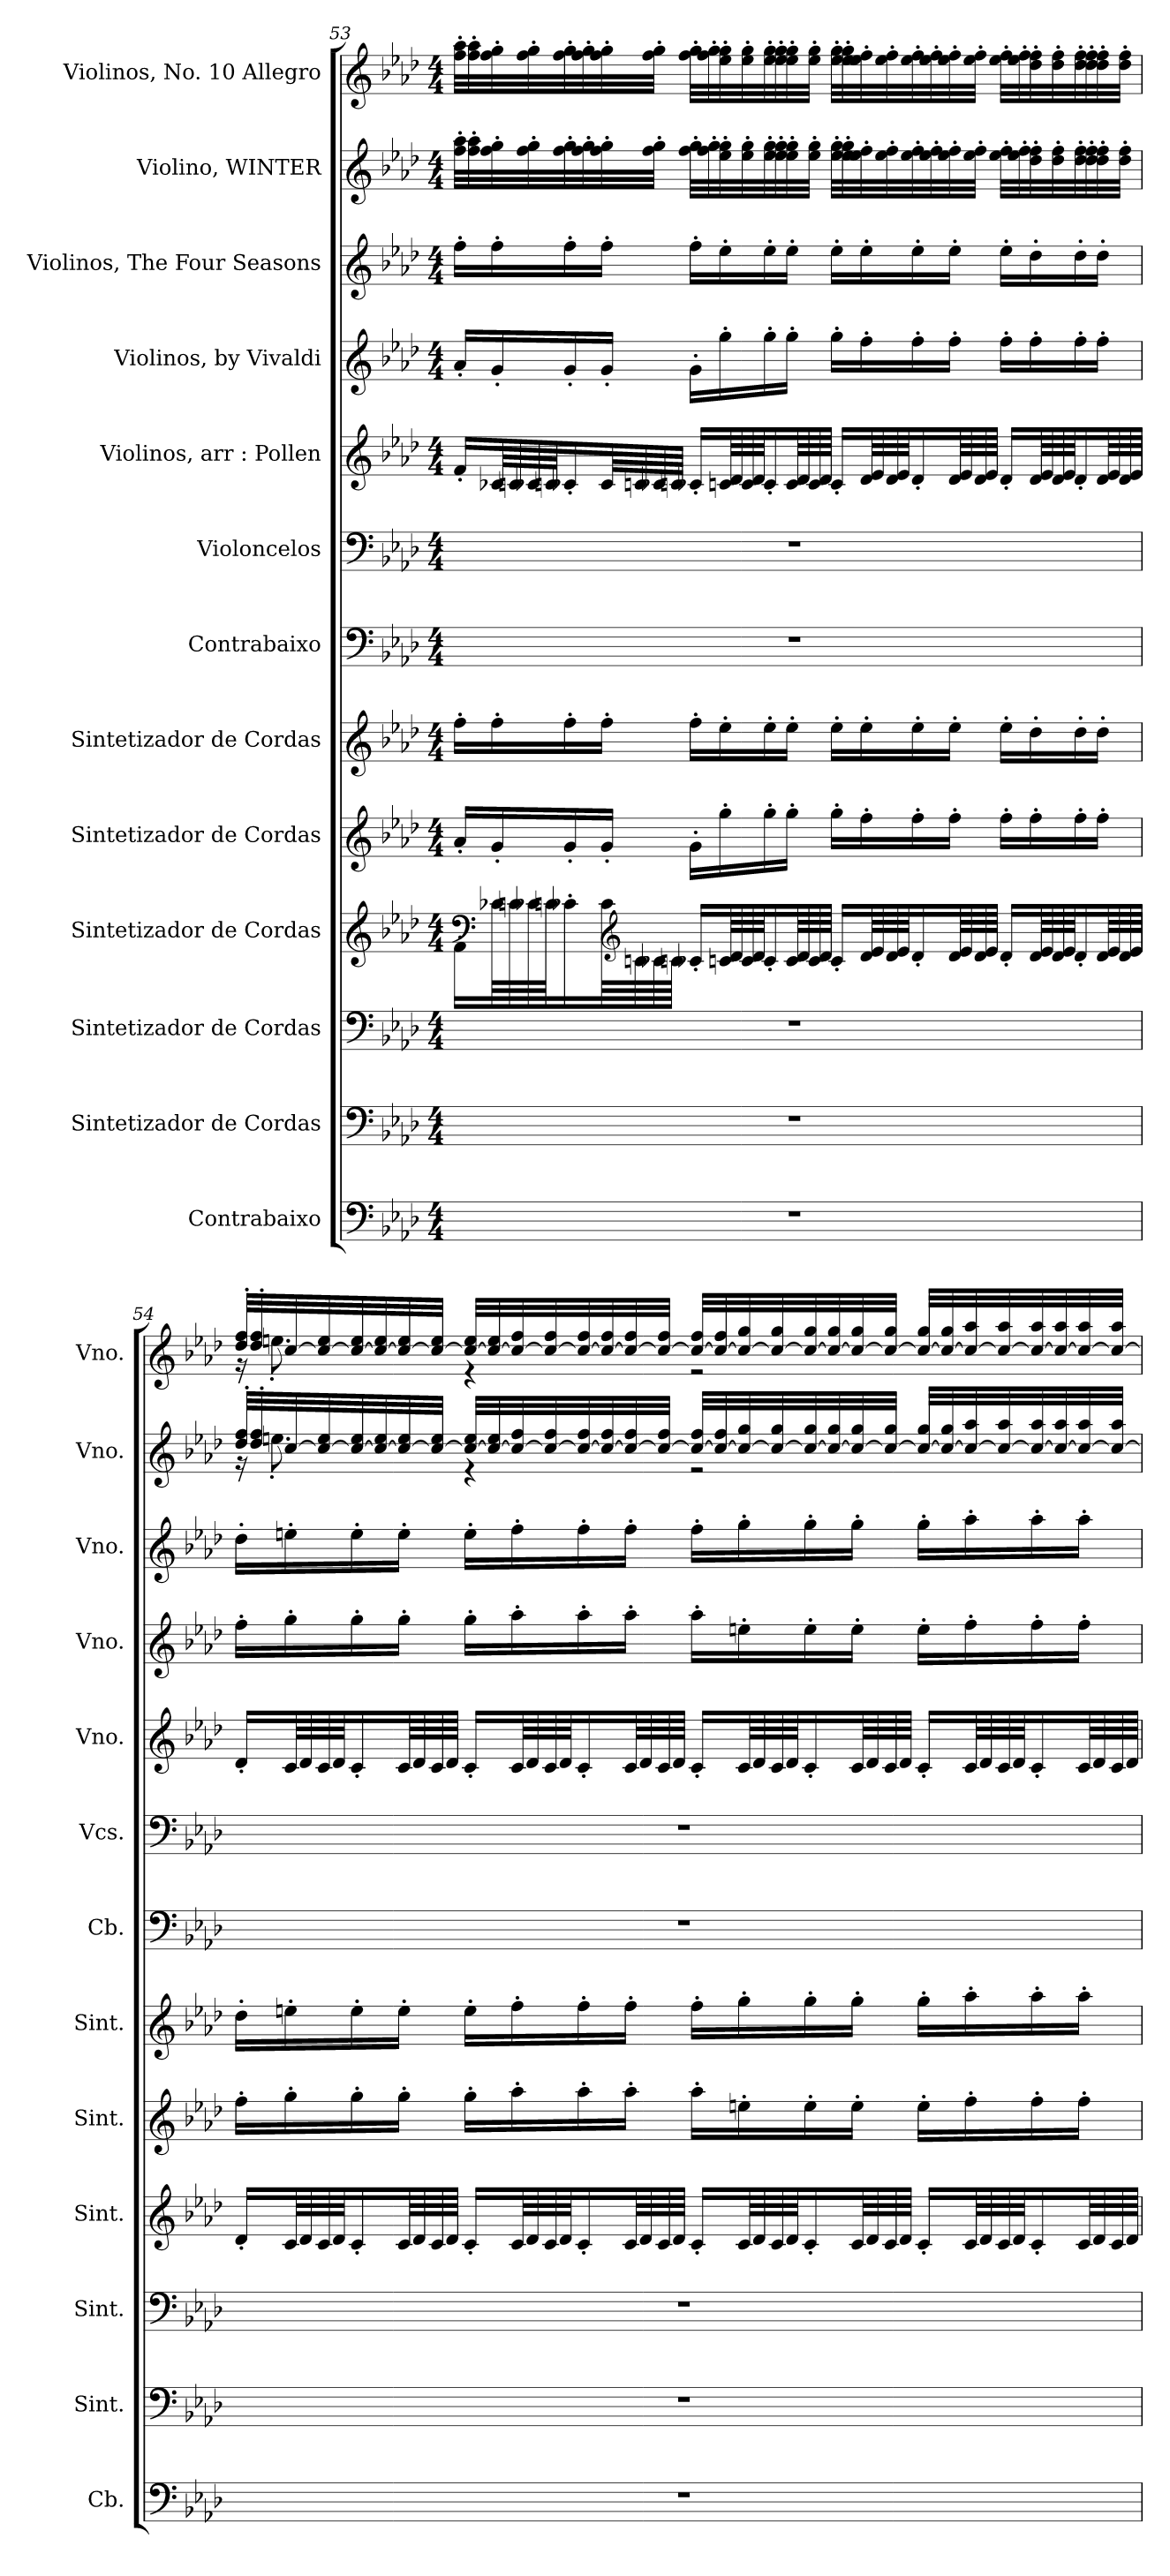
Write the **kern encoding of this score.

**kern	**kern	**kern	**kern	**kern	**kern	**kern	**kern	**kern	**kern	**kern	**kern	**kern
*part13	*part12	*part11	*part10	*part9	*part8	*part7	*part6	*part5	*part4	*part3	*part2	*part1
*staff13	*staff12	*staff11	*staff10	*staff9	*staff8	*staff7	*staff6	*staff5	*staff4	*staff3	*staff2	*staff1
*I"Contrabaixo	*I"Sintetizador de Cordas	*I"Sintetizador de Cordas	*I"Sintetizador de Cordas	*I"Sintetizador de Cordas	*I"Sintetizador de Cordas	*I"Contrabaixo	*I"Violoncelos	*I"Violinos, arr : Pollen	*I"Violinos, by Vivaldi	*I"Violinos, The Four Seasons	*I"Violino, WINTER	*I"Violinos, No. 10 Allegro
*I'Cb.	*I'Sint.	*I'Sint.	*I'Sint.	*I'Sint.	*I'Sint.	*I'Cb.	*I'Vcs.	*I'Vno.	*I'Vno.	*I'Vno.	*I'Vno.	*I'Vno.
!!LO:PB:g=z
*clefF4	*clefF4	*clefF4	*clefG2	*clefG2	*clefG2	*clefF4	*clefF4	*clefG2	*clefG2	*clefG2	*clefG2	*clefG2
*ITrd7c12	*	*	*	*	*	*ITrd7c12	*	*	*	*	*	*
*k[b-e-a-d-]	*k[b-e-a-d-]	*k[b-e-a-d-]	*k[b-e-a-d-]	*k[b-e-a-d-]	*k[b-e-a-d-]	*k[b-e-a-d-]	*k[b-e-a-d-]	*k[b-e-a-d-]	*k[b-e-a-d-]	*k[b-e-a-d-]	*k[b-e-a-d-]	*k[b-e-a-d-]
*M4/4	*M4/4	*M4/4	*M4/4	*M4/4	*M4/4	*M4/4	*M4/4	*M4/4	*M4/4	*M4/4	*M4/4	*M4/4
=53	=53	=53	=53	=53	=53	=53	=53	=53	=53	=53	=53	=53
1r	1r	1r	16f'\LL	16a-'/LL	16ff'\LL	1r	1r	16f'/LL	16a-'/LL	16ff'\LL	32ff\' 32aa-\'LLL	32ff\' 32aa-\'LLL
.	.	.	.	.	.	.	.	.	.	.	32ff\' 32aa-\'	32ff\' 32aa-\'
*	*	*	*clefF4	*	*	*	*	*	*	*	*	*
.	.	.	64c-X\LL	16g'/	16ff'\	.	.	64c-X/LL	16g'/	16ff'\	32ff\' 32gg\'	32ff\' 32gg\'
.	.	.	64cn\	.	.	.	.	64cn/	.	.	.	.
.	.	.	64c-X\	.	.	.	.	64c-X/	.	.	32ff\' 32gg\'	32ff\' 32gg\'
.	.	.	64cn\JJ	.	.	.	.	64cn/JJ	.	.	.	.
.	.	.	16c-X'\	16g'/	16ff'\	.	.	16c-X'/	16g'/	16ff'\	32ff\' 32gg\'	32ff\' 32gg\'
.	.	.	.	.	.	.	.	.	.	.	32ff\' 32gg\'	32ff\' 32gg\'
.	.	.	64c-\LL	16g'/JJ	16ff'\JJ	.	.	64c-/LL	16g'/JJ	16ff'\JJ	32ff\' 32gg\'	32ff\' 32gg\'
*	*	*	*clefG2	*	*	*	*	*	*	*	*	*
.	.	.	64cn\	.	.	.	.	64cn/	.	.	.	.
.	.	.	64c-X\	.	.	.	.	64c-X/	.	.	32ff\' 32gg\'JJJ	32ff\' 32gg\'JJJ
.	.	.	64cn\JJJJ	.	.	.	.	64cn/JJJJ	.	.	.	.
.	.	.	16c-X'/LL	16g'\LL	16ff'\LL	.	.	16c-X'/LL	16g'\LL	16ff'\LL	32ff\' 32gg\'LLL	32ff\' 32gg\'LLL
.	.	.	.	.	.	.	.	.	.	.	32ff\' 32gg\'	32ff\' 32gg\'
.	.	.	64cn/LL	16gg'\	16ee-'\	.	.	64cn/LL	16gg'\	16ee-'\	32ee-\' 32gg\'	32ee-\' 32gg\'
.	.	.	64d-/	.	.	.	.	64d-/	.	.	.	.
.	.	.	64c/	.	.	.	.	64c/	.	.	32ee-\' 32gg\'	32ee-\' 32gg\'
.	.	.	64d-/JJ	.	.	.	.	64d-/JJ	.	.	.	.
.	.	.	16c'/	16gg'\	16ee-'\	.	.	16c'/	16gg'\	16ee-'\	32ee-\' 32gg\'	32ee-\' 32gg\'
.	.	.	.	.	.	.	.	.	.	.	32ee-\' 32gg\'	32ee-\' 32gg\'
.	.	.	64c/LL	16gg'\JJ	16ee-'\JJ	.	.	64c/LL	16gg'\JJ	16ee-'\JJ	32ee-\' 32gg\'	32ee-\' 32gg\'
.	.	.	64d-/	.	.	.	.	64d-/	.	.	.	.
.	.	.	64c/	.	.	.	.	64c/	.	.	32ee-\' 32gg\'JJJ	32ee-\' 32gg\'JJJ
.	.	.	64d-/JJJJ	.	.	.	.	64d-/JJJJ	.	.	.	.
.	.	.	16c'/LL	16gg'\LL	16ee-'\LL	.	.	16c'/LL	16gg'\LL	16ee-'\LL	32ee-\' 32gg\'LLL	32ee-\' 32gg\'LLL
.	.	.	.	.	.	.	.	.	.	.	32ee-\' 32gg\'	32ee-\' 32gg\'
.	.	.	64d-/LL	16ff'\	16ee-'\	.	.	64d-/LL	16ff'\	16ee-'\	32ee-\' 32ff\'	32ee-\' 32ff\'
.	.	.	64e-/	.	.	.	.	64e-/	.	.	.	.
.	.	.	64d-/	.	.	.	.	64d-/	.	.	32ee-\' 32ff\'	32ee-\' 32ff\'
.	.	.	64e-/JJ	.	.	.	.	64e-/JJ	.	.	.	.
.	.	.	16d-'/	16ff'\	16ee-'\	.	.	16d-'/	16ff'\	16ee-'\	32ee-\' 32ff\'	32ee-\' 32ff\'
.	.	.	.	.	.	.	.	.	.	.	32ee-\' 32ff\'	32ee-\' 32ff\'
.	.	.	64d-/LL	16ff'\JJ	16ee-'\JJ	.	.	64d-/LL	16ff'\JJ	16ee-'\JJ	32ee-\' 32ff\'	32ee-\' 32ff\'
.	.	.	64e-/	.	.	.	.	64e-/	.	.	.	.
.	.	.	64d-/	.	.	.	.	64d-/	.	.	32ee-\' 32ff\'JJJ	32ee-\' 32ff\'JJJ
.	.	.	64e-/JJJJ	.	.	.	.	64e-/JJJJ	.	.	.	.
.	.	.	16d-'/LL	16ff'\LL	16ee-'\LL	.	.	16d-'/LL	16ff'\LL	16ee-'\LL	32ee-\' 32ff\'LLL	32ee-\' 32ff\'LLL
.	.	.	.	.	.	.	.	.	.	.	32ee-\' 32ff\'	32ee-\' 32ff\'
.	.	.	64d-/LL	16ff'\	16dd-'\	.	.	64d-/LL	16ff'\	16dd-'\	32dd-\' 32ff\'	32dd-\' 32ff\'
.	.	.	64e-/	.	.	.	.	64e-/	.	.	.	.
.	.	.	64d-/	.	.	.	.	64d-/	.	.	32dd-\' 32ff\'	32dd-\' 32ff\'
.	.	.	64e-/JJ	.	.	.	.	64e-/JJ	.	.	.	.
.	.	.	16d-'/	16ff'\	16dd-'\	.	.	16d-'/	16ff'\	16dd-'\	32dd-\' 32ff\'	32dd-\' 32ff\'
.	.	.	.	.	.	.	.	.	.	.	32dd-\' 32ff\'	32dd-\' 32ff\'
.	.	.	64d-/LL	16ff'\JJ	16dd-'\JJ	.	.	64d-/LL	16ff'\JJ	16dd-'\JJ	32dd-\' 32ff\'	32dd-\' 32ff\'
.	.	.	64e-/	.	.	.	.	64e-/	.	.	.	.
.	.	.	64d-/	.	.	.	.	64d-/	.	.	32dd-\' 32ff\'JJJ	32dd-\' 32ff\'JJJ
.	.	.	64e-/JJJJ	.	.	.	.	64e-/JJJJ	.	.	.	.
!!LO:PB:g=z
=54	=54	=54	=54	=54	=54	=54	=54	=54	=54	=54	=54	=54
*	*	*	*	*	*	*	*	*	*	*	*^	*^
1r	1r	1r	16d-'/LL	16ff'\LL	16dd-'\LL	1r	1r	16d-'/LL	16ff'\LL	16dd-'\LL	32dd-/' 32ff/'LLL	16r	32dd-/' 32ff/'LLL	16r
.	.	.	.	.	.	.	.	.	.	.	32dd-/' 32ff/'	.	32dd-/' 32ff/'	.
.	.	.	64c/LL	16gg'\	16een'\	.	.	64c/LL	16gg'\	16een'\	[32cc/	8.een'\	[32cc/	8.een'\
.	.	.	64d-/	.	.	.	.	64d-/	.	.	.	.	.	.
.	.	.	64c/	.	.	.	.	64c/	.	.	32cc/_ 32ee/	.	32cc/_ 32ee/	.
.	.	.	64d-/JJ	.	.	.	.	64d-/JJ	.	.	.	.	.	.
.	.	.	16c'/	16gg'\	16ee'\	.	.	16c'/	16gg'\	16ee'\	32cc/_ 32ee/	.	32cc/_ 32ee/	.
.	.	.	.	.	.	.	.	.	.	.	32cc/_ 32ee/	.	32cc/_ 32ee/	.
.	.	.	64c/LL	16gg'\JJ	16ee'\JJ	.	.	64c/LL	16gg'\JJ	16ee'\JJ	32cc/_ 32ee/	.	32cc/_ 32ee/	.
.	.	.	64d-/	.	.	.	.	64d-/	.	.	.	.	.	.
.	.	.	64c/	.	.	.	.	64c/	.	.	32cc/_ 32ee/JJJ	.	32cc/_ 32ee/JJJ	.
.	.	.	64d-/JJJJ	.	.	.	.	64d-/JJJJ	.	.	.	.	.	.
.	.	.	16c'/LL	16gg'\LL	16ee'\LL	.	.	16c'/LL	16gg'\LL	16ee'\LL	32cc/_ 32ee/LLL	4r	32cc/_ 32ee/LLL	4r
.	.	.	.	.	.	.	.	.	.	.	32cc/_ 32ee/	.	32cc/_ 32ee/	.
.	.	.	64c/LL	16aa-'\	16ff'\	.	.	64c/LL	16aa-'\	16ff'\	32cc/_ 32ff/	.	32cc/_ 32ff/	.
.	.	.	64d-/	.	.	.	.	64d-/	.	.	.	.	.	.
.	.	.	64c/	.	.	.	.	64c/	.	.	32cc/_ 32ff/	.	32cc/_ 32ff/	.
.	.	.	64d-/JJ	.	.	.	.	64d-/JJ	.	.	.	.	.	.
.	.	.	16c'/	16aa-'\	16ff'\	.	.	16c'/	16aa-'\	16ff'\	32cc/_ 32ff/	.	32cc/_ 32ff/	.
.	.	.	.	.	.	.	.	.	.	.	32cc/_ 32ff/	.	32cc/_ 32ff/	.
.	.	.	64c/LL	16aa-'\JJ	16ff'\JJ	.	.	64c/LL	16aa-'\JJ	16ff'\JJ	32cc/_ 32ff/	.	32cc/_ 32ff/	.
.	.	.	64d-/	.	.	.	.	64d-/	.	.	.	.	.	.
.	.	.	64c/	.	.	.	.	64c/	.	.	32cc/_ 32ff/JJJ	.	32cc/_ 32ff/JJJ	.
.	.	.	64d-/JJJJ	.	.	.	.	64d-/JJJJ	.	.	.	.	.	.
.	.	.	16c'/LL	16aa-'\LL	16ff'\LL	.	.	16c'/LL	16aa-'\LL	16ff'\LL	32cc/_ 32ff/LLL	2r	32cc/_ 32ff/LLL	2r
.	.	.	.	.	.	.	.	.	.	.	32cc/_ 32ff/	.	32cc/_ 32ff/	.
.	.	.	64c/LL	16een'\	16gg'\	.	.	64c/LL	16een'\	16gg'\	32cc/_ 32gg/	.	32cc/_ 32gg/	.
.	.	.	64d-/	.	.	.	.	64d-/	.	.	.	.	.	.
.	.	.	64c/	.	.	.	.	64c/	.	.	32cc/_ 32gg/	.	32cc/_ 32gg/	.
.	.	.	64d-/JJ	.	.	.	.	64d-/JJ	.	.	.	.	.	.
.	.	.	16c'/	16ee'\	16gg'\	.	.	16c'/	16ee'\	16gg'\	32cc/_ 32gg/	.	32cc/_ 32gg/	.
.	.	.	.	.	.	.	.	.	.	.	32cc/_ 32gg/	.	32cc/_ 32gg/	.
.	.	.	64c/LL	16ee'\JJ	16gg'\JJ	.	.	64c/LL	16ee'\JJ	16gg'\JJ	32cc/_ 32gg/	.	32cc/_ 32gg/	.
.	.	.	64d-/	.	.	.	.	64d-/	.	.	.	.	.	.
.	.	.	64c/	.	.	.	.	64c/	.	.	32cc/_ 32gg/JJJ	.	32cc/_ 32gg/JJJ	.
.	.	.	64d-/JJJJ	.	.	.	.	64d-/JJJJ	.	.	.	.	.	.
.	.	.	16c'/LL	16ee'\LL	16gg'\LL	.	.	16c'/LL	16ee'\LL	16gg'\LL	32cc/_ 32gg/LLL	.	32cc/_ 32gg/LLL	.
.	.	.	.	.	.	.	.	.	.	.	32cc/_ 32gg/	.	32cc/_ 32gg/	.
.	.	.	64c/LL	16ff'\	16aa-'\	.	.	64c/LL	16ff'\	16aa-'\	32cc/_ 32aa-/	.	32cc/_ 32aa-/	.
.	.	.	64d-/	.	.	.	.	64d-/	.	.	.	.	.	.
.	.	.	64c/	.	.	.	.	64c/	.	.	32cc/_ 32aa-/	.	32cc/_ 32aa-/	.
.	.	.	64d-/JJ	.	.	.	.	64d-/JJ	.	.	.	.	.	.
.	.	.	16c'/	16ff'\	16aa-'\	.	.	16c'/	16ff'\	16aa-'\	32cc/_ 32aa-/	.	32cc/_ 32aa-/	.
.	.	.	.	.	.	.	.	.	.	.	32cc/_ 32aa-/	.	32cc/_ 32aa-/	.
.	.	.	64c/LL	16ff'\JJ	16aa-'\JJ	.	.	64c/LL	16ff'\JJ	16aa-'\JJ	32cc/_ 32aa-/	.	32cc/_ 32aa-/	.
.	.	.	64d-/	.	.	.	.	64d-/	.	.	.	.	.	.
.	.	.	64c/	.	.	.	.	64c/	.	.	32cc/_ 32aa-/JJJ	.	32cc/_ 32aa-/JJJ	.
.	.	.	64d-/JJJJ	.	.	.	.	64d-/JJJJ	.	.	.	.	.	.
*	*	*	*	*	*	*	*	*	*	*	*v	*v	*	*
*	*	*	*	*	*	*	*	*	*	*	*	*v	*v
=	=	=	=	=	=	=	=	=	=	=	=	=
*-	*-	*-	*-	*-	*-	*-	*-	*-	*-	*-	*-	*-
